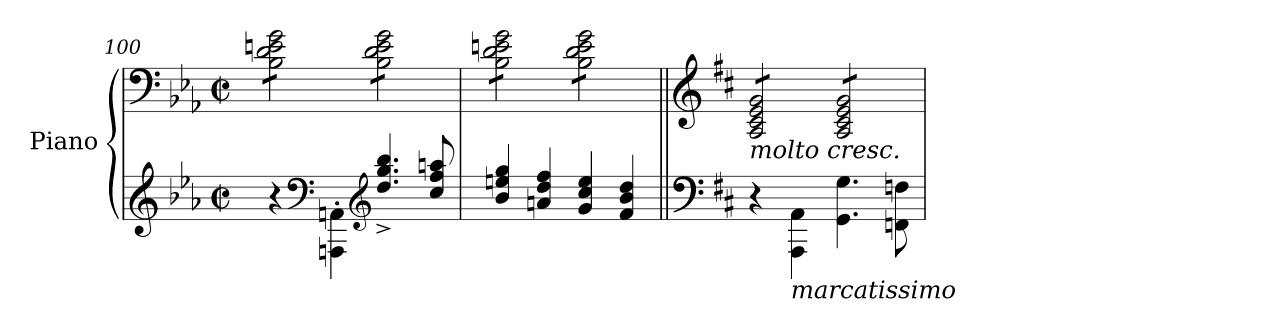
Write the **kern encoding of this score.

**kern	**kern
*part1	*part1
*staff2	*staff1
*I"Piano	*
*I'Pno	*
!!LO:PB:g=z
*clefG2	*clefF4
*k[b-e-a-]	*k[b-e-a-]
*M4/4	*M4/4
*met(c|)	*met(c|)
=100	=100
*	*tremolo
4r	8B-\ 8d\ 8en\ 8g\L
.	8B-\ 8d\ 8en\ 8g\
*clefF4	*
4AAAn\' 4AAn\'	8B-\ 8d\ 8en\ 8g\
.	8B-\ 8d\ 8en\ 8g\J
*clefG2	*
4.dd/^ 4.gg/^ 4.bb-/^	8B-\ 8d\ 8e\ 8g\L
.	8B-\ 8d\ 8e\ 8g\
.	8B-\ 8d\ 8e\ 8g\
8cc/ 8ff/ 8aan/	8B-\ 8d\ 8e\ 8g\J
=101	=101
4b-/ 4een/ 4gg/	8B-\ 8d\ 8en\ 8g\L
.	8B-\ 8d\ 8en\ 8g\
4an/ 4dd/ 4ff/	8B-\ 8d\ 8en\ 8g\
.	8B-\ 8d\ 8en\ 8g\J
4g/ 4cc/ 4ee/	8B-\ 8d\ 8e\ 8g\L
.	8B-\ 8d\ 8e\ 8g\
4f/ 4b-/ 4dd/	8B-\ 8d\ 8e\ 8g\
.	8B-\ 8d\ 8e\ 8g\J
=102||	=102||
*clefF4	*clefG2
*k[f#c#]	*k[f#c#]
!	!LO:TX:b:i:t=molto cresc.
4r	8A/ 8c#/ 8e/ 8g/L
.	8A/ 8c#/ 8e/ 8g/
!LO:TX:b:i:t=marcatissimo	!
4AAA\ 4AA\	8A/ 8c#/ 8e/ 8g/
.	8A/ 8c#/ 8e/ 8g/J
4.GG\ 4.G\	8A/ 8c#/ 8e/ 8g/L
.	8A/ 8c#/ 8e/ 8g/
.	8A/ 8c#/ 8e/ 8g/
8FFn\ 8Fn\	8A/ 8c#/ 8e/ 8g/J
*	*Xtremolo
=	=
*-	*-
